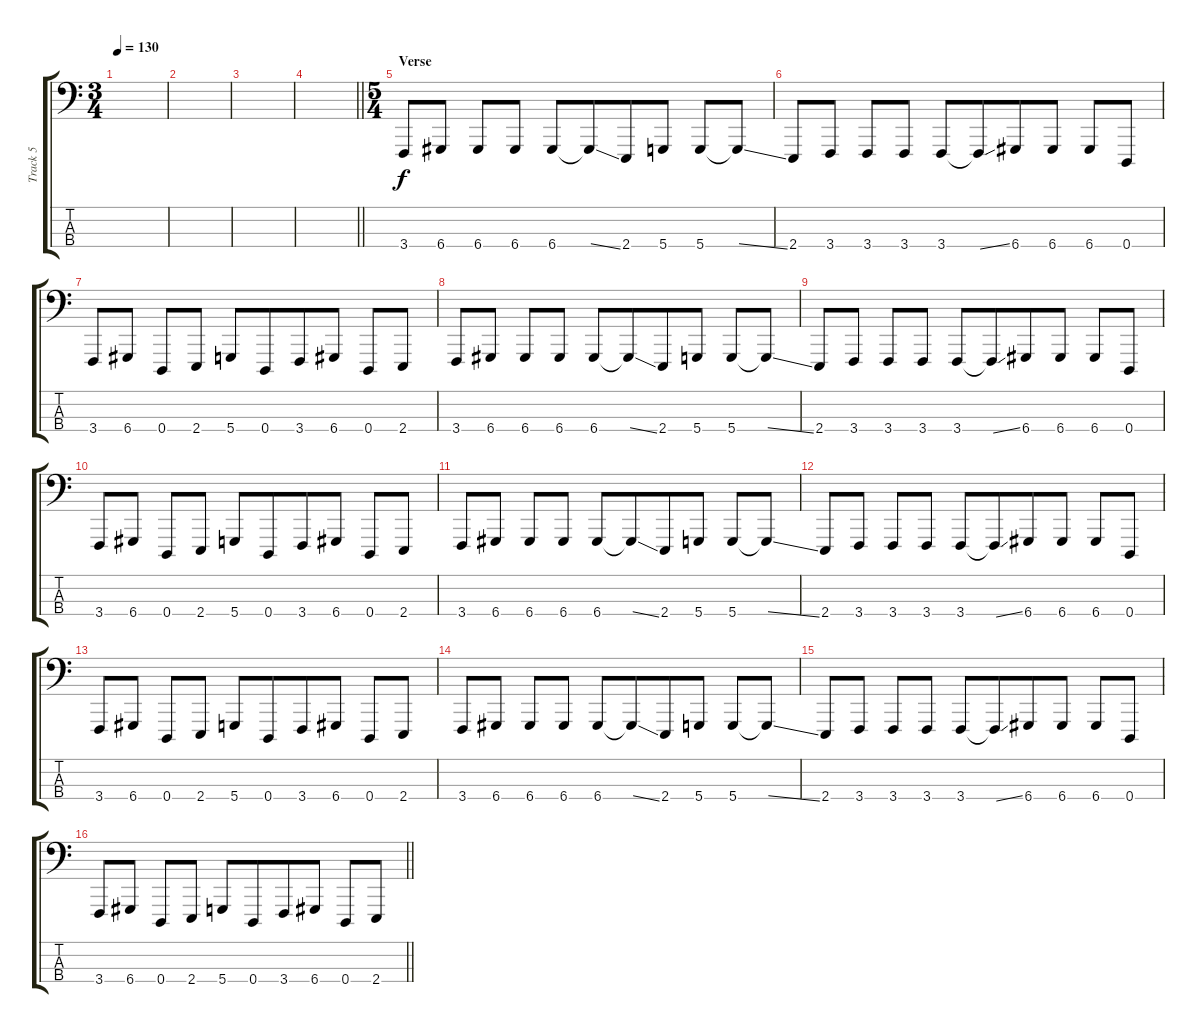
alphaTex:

\track ("Track 5" "Track 5") {instrument lead8bassandlead}
\staff {score tabs}
\tuning (F2 C2 G1 D1) {hide}
\ts (3 4)
\tempo 130
\clef f4
\ks c
|
|
|
\barLineRight lightlight
|
\ts (5 4)
\section ("" "Verse")
3.4.8 6.4.8 6.4.8 6.4.8{beam split} 6.4.8 6.4{ss t}.8{beam merge} 2.4.8 5.4.8{beam split} 5.4.8 5.4{ss t}.8 |
2.4.8 3.4.8 3.4.8 3.4.8{beam split} 3.4.8 3.4{ss t}.8{beam merge} 6.4.8 6.4.8{beam split} 6.4.8 0.4.8 |
3.4.8 6.4.8 0.4.8 2.4.8{beam split} 5.4.8 0.4.8{beam merge} 3.4.8 6.4.8{beam split} 0.4.8 2.4.8 |
3.4.8 6.4.8 6.4.8 6.4.8{beam split} 6.4.8 6.4{ss t}.8{beam merge} 2.4.8 5.4.8{beam split} 5.4.8 5.4{ss t}.8 |
2.4.8 3.4.8 3.4.8 3.4.8{beam split} 3.4.8 3.4{ss t}.8{beam merge} 6.4.8 6.4.8{beam split} 6.4.8 0.4.8 |
3.4.8 6.4.8 0.4.8 2.4.8{beam split} 5.4.8 0.4.8{beam merge} 3.4.8 6.4.8{beam split} 0.4.8 2.4.8 |
3.4.8 6.4.8 6.4.8 6.4.8{beam split} 6.4.8 6.4{ss t}.8{beam merge} 2.4.8 5.4.8{beam split} 5.4.8 5.4{ss t}.8 |
2.4.8 3.4.8 3.4.8 3.4.8{beam split} 3.4.8 3.4{ss t}.8{beam merge} 6.4.8 6.4.8{beam split} 6.4.8 0.4.8 |
3.4.8 6.4.8 0.4.8 2.4.8{beam split} 5.4.8 0.4.8{beam merge} 3.4.8 6.4.8{beam split} 0.4.8 2.4.8 |
3.4.8 6.4.8 6.4.8 6.4.8{beam split} 6.4.8 6.4{ss t}.8{beam merge} 2.4.8 5.4.8{beam split} 5.4.8 5.4{ss t}.8 |
2.4.8 3.4.8 3.4.8 3.4.8{beam split} 3.4.8 3.4{ss t}.8{beam merge} 6.4.8 6.4.8{beam split} 6.4.8 0.4.8 |
\barLineRight lightlight
3.4.8 6.4.8 0.4.8 2.4.8{beam split} 5.4.8 0.4.8{beam merge} 3.4.8 6.4.8{beam split} 0.4.8 2.4.8
